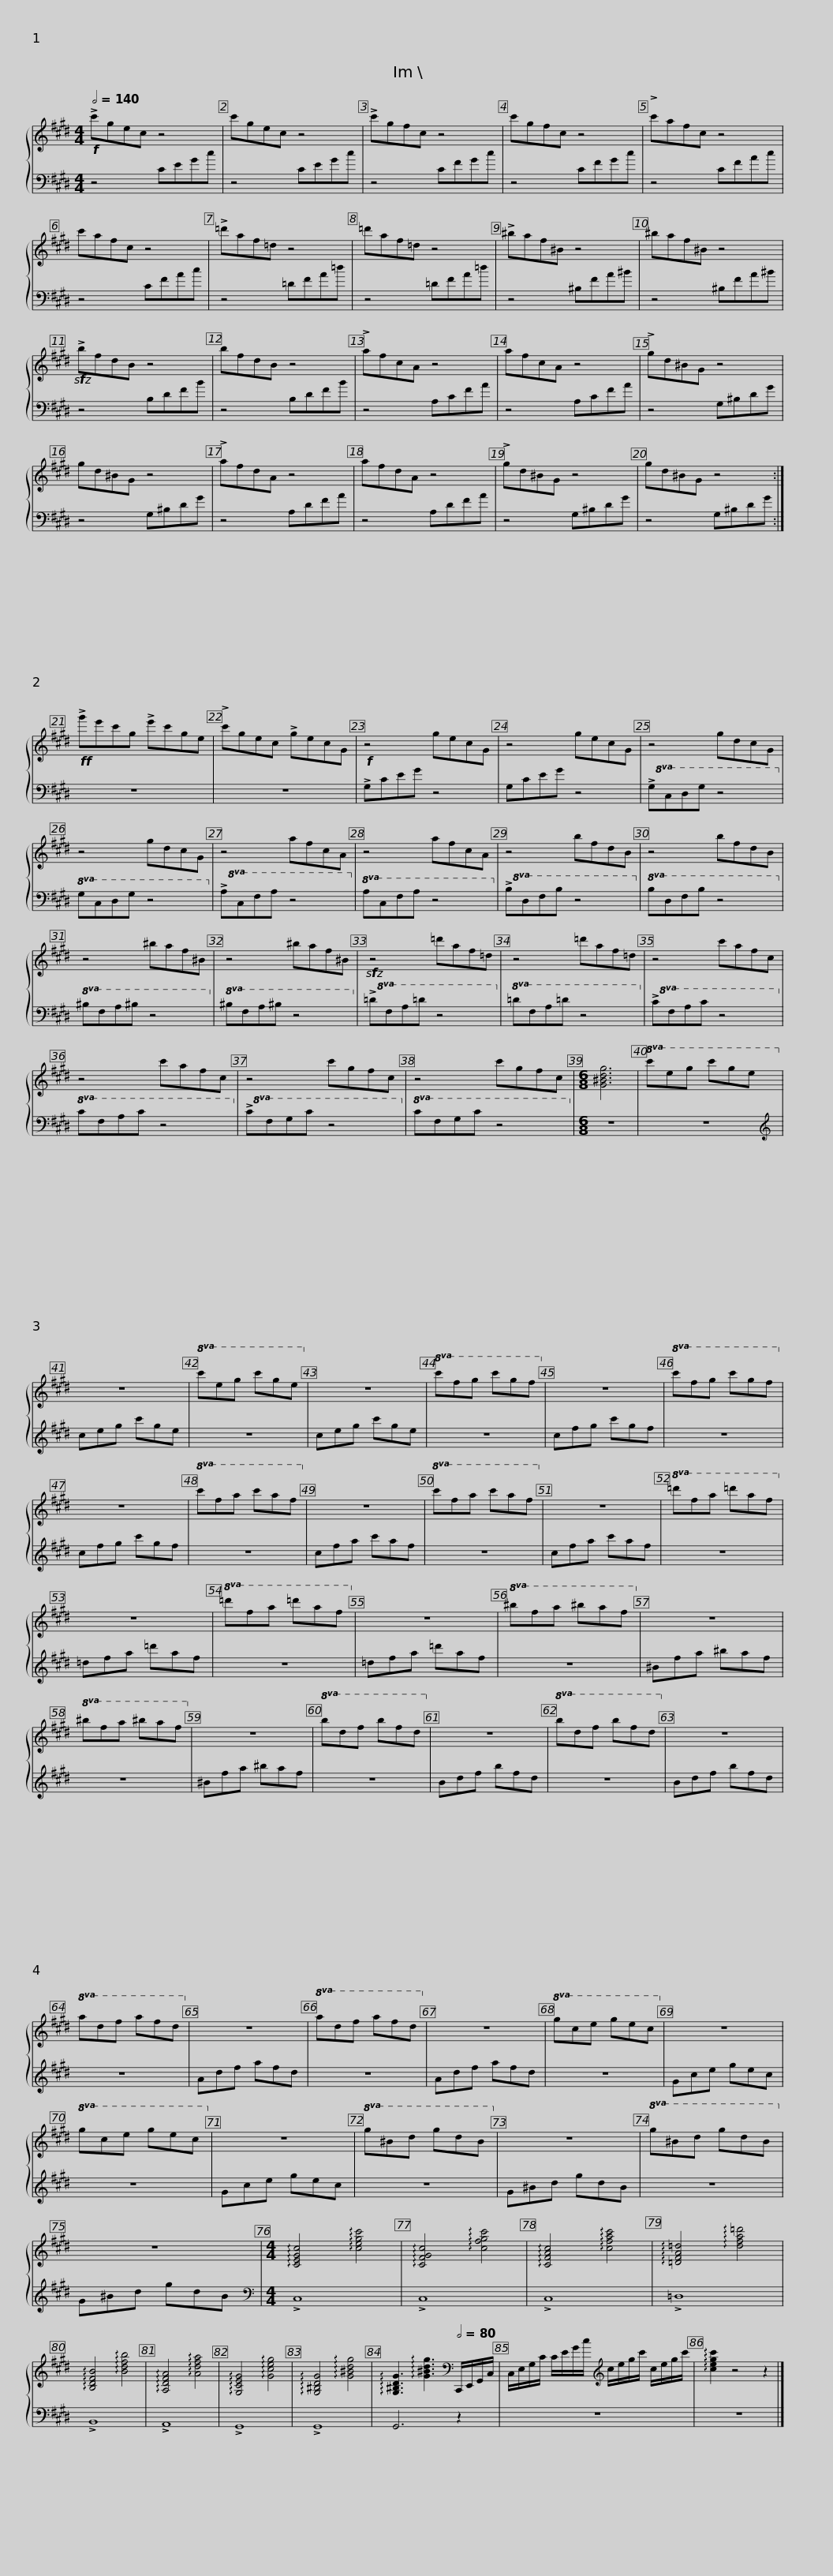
X:1
%%score { 1 | 2 }
L:1/8
Q:1/2=140
M:4/4
I:linebreak $
K:E
V:1 treble
V:2 bass
V:1
!f! !>!c'gec z4 | c'gec z4 | !>!c'gfc z4 | c'gfc z4 |$ !>!c'afc z4 | %5
 c'afc z4 | !>!=d'af=d z4 | =d'af=d z4 |$ !>!^baf^B z4 | ^baf^B z4 | %10
!sfz! !>!bfdB z4 | bfdB z4 |$ !>!afcA z4 | afcA z4 | !>!gd^BG z4 | %15
 gd^BG z4 |$ !>!afdA z4 | afdA z4 | !>!gd^BG z4 | gd^BG z4 :|$ %20
!ff! !>!g'e'c'g !>!e'c'ge | !>!c'gec !>!gecG |!f! z4 gecG | z4 gecG | z4 gdcG |$ %25
 z4 gdcG | z4 afcA | z4 afcA | z4 bfdB | z4 bfdB |$ %30
 z4 ^baf^B | z4 ^baf^B |!sfz! z4 =d'af=d | z4 =d'af=d |$ z4 c'afc | %35
 z4 c'afc | z4 c'gfc | z4 c'gfc |[M:6/8] [G^Bdg]6 |!8va(! c'e'g' c''g'e'!8va)! |$ %40
 z6 |!8va(! c'e'g' c''g'e'!8va)! | z6 |!8va(! c'f'g' c''g'f'!8va)! | z6 | %45
!8va(! c'f'g' c''g'f'!8va)! |$ z6 |!8va(! c'f'a' c''a'f'!8va)! | z6 |!8va(! c'f'a' c''a'f'!8va)! | %50
 z6 |!8va(! =d'f'a' =d''a'f'!8va)! |$ z6 |!8va(! =d'f'a' =d''a'f'!8va)! | z6 | %55
!8va(! ^bf'a' ^b'a'f'!8va)! | z6 |$!8va(! ^bf'a' ^b'a'f'!8va)! | z6 |!8va(! bd'f' b'f'd'!8va)! | %60
 z6 |!8va(! bd'f' b'f'd'!8va)! | z6 |$!8va(! ad'f' a'f'd'!8va)! | z6 | %65
!8va(! ad'f' a'f'd'!8va)! | z6 |!8va(! gc'e' g'e'c'!8va)! | z6 |!8va(! gc'e' g'e'c'!8va)! |$ %70
 z6 |!8va(! g^bd' g'd'b!8va)! | z6 |!8va(! g^bd' g'd'b!8va)! | z6 | %75
[M:4/4] !arpeggio![CEGc]4 !arpeggio![cegc']4 |$ !arpeggio![CFGc]4 !arpeggio![cfgc']4 | !arpeggio![CFAc]4 !arpeggio![cfac']4 | !arpeggio![=DFA=d]4 !arpeggio![dfa=d']4 | !arpeggio![B,DFB]4 !arpeggio![Bdfb]4 | %80
 !arpeggio![A,DFA]4 !arpeggio![Adfa]4 | !arpeggio![G,CEG]4 !arpeggio![Gceg]4 | !arpeggio![G,^B,DG]4 !arpeggio![G^Bdg]4 |$ !arpeggio![G,^B,DG]3 !arpeggio![G^Bdg]3[K:bass][Q:1/2=80] C,,/E,,/G,,/C,/ | C,/E,/G,/C/ C/E/G/c/[K:treble] c/e/g/c'/ c/e/g/c'/ | %85
 !arpeggio![cegc']2 z4 z2 |] %86
V:2
 z4 CEGc | z4 CEGc | z4 CFGc | z4 CFGc |$ z4 CFAc | %5
 z4 CFAc | z4 =DFA=d | z4 =DFA=d |$ z4 ^B,FA^B | z4 ^B,FA^B | %10
 z4 B,DFB | z4 B,DFB |$ z4 A,CFA | z4 A,CFA | z4 G,^B,DG | %15
 z4 G,^B,DG |$ z4 A,DFA | z4 A,DFA | z4 G,^B,DG | z4 G,^B,DG :|$ %20
 z8 | z8 | !>!G,CEG z4 | G,CEG z4 |!8va(! !>!G,CDG z4!8va)! |$ %25
!8va(! G,CDG z4!8va)! |!8va(! !>!A,CFA z4!8va)! |!8va(! A,CFA z4!8va)! |!8va(! !>!B,DFB z4!8va)! |!8va(! B,DFB z4!8va)! |$ %30
!8va(! ^B,FA^B z4!8va)! |!8va(! ^B,FA^B z4!8va)! |!8va(! !>!=DFA=d z4!8va)! |!8va(! =DFA=d z4!8va)! |$!8va(! !>!CFAc z4!8va)! | %35
!8va(! CFAc z4!8va)! |!8va(! !>!CFGc z4!8va)! |!8va(! CFGc z4!8va)! |[M:6/8] z6 | z6 |$ %40
[K:treble] ceg c'ge | z6 | ceg c'ge | z6 | cfg c'gf | %45
 z6 |$ cfg c'gf | z6 | cfa c'af | z6 | %50
 cfa c'af | z6 |$ =dfa =d'af | z6 | =dfa =d'af | %55
 z6 | ^Bfa ^baf |$ z6 | ^Bfa ^baf | z6 | %60
 Bdf bfd | z6 | Bdf bfd |$ z6 | Adf afd | %65
 z6 | Adf afd | z6 | Gce gec | z6 |$ %70
 Gce gec | z6 | G^Bd gdB | z6 | G^Bd gdB | %75
[M:4/4][K:bass] !>!C,8 |$ !>!C,8 | !>!C,8 | !>!=D,8 | !>!B,,8 | %80
 !>!A,,8 | !>!G,,8 | !>!G,,8 |$ G,,6 z2 | z8 | %85
 z8 |] %86
